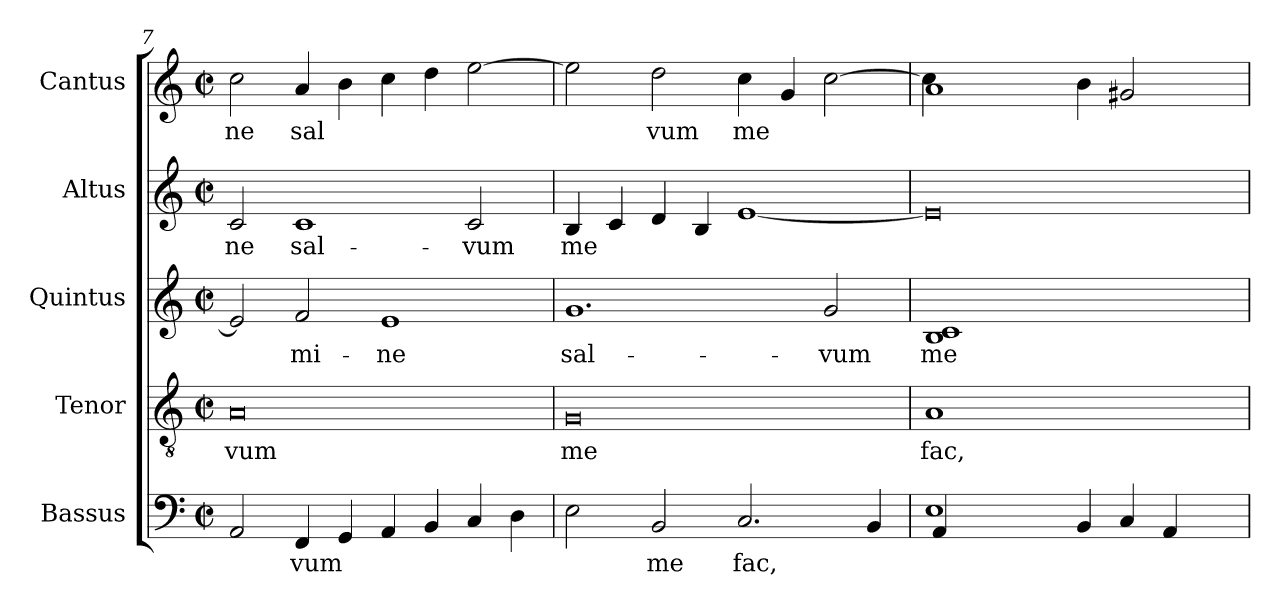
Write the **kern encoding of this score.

**kern	**text	**kern	**text	**kern	**text	**kern	**text	**kern	**text
*part5	*part5	*part4	*part4	*part3	*part3	*part2	*part2	*part1	*part1
*staff5	*staff5	*staff4	*staff4	*staff3	*staff3	*staff2	*staff2	*staff1	*staff1
*I"Bassus	*	*I"Tenor	*	*I"Quintus	*	*I"Altus	*	*I"Cantus	*
!!LO:LB:g=z
*clefF4	*	*clefGv2	*	*clefG2	*	*clefG2	*	*clefG2	*
*k[]	*	*k[]	*	*k[]	*	*k[]	*	*k[]	*
*C:	*	*C:	*	*C:	*	*C:	*	*C:	*
*M2/2	*	*M2/2	*	*M2/2	*	*M2/2	*	*M2/2	*
*met(c|)	*	*met(c|)	*	*met(c|)	*	*met(c|)	*	*met(c|)	*
=7	=7	=7	=7	=7	=7	=7	=7	=7	=7
!	!LO:LY:b:cj	!	!LO:LY:b:cj	!	!LO:LY:b:cj	!	!LO:LY:b:cj	!	!LO:LY:b:cj
2AA/	.	0A	-vum	2e/]	.	2c/	-ne	2cc\	ne
!	!LO:LY:b:cj	!	!	!	!LO:LY:b:cj	!	!LO:LY:b:cj	!	!LO:LY:b:cj
4FF/	vum	.	.	2f/	mi-	1c	sal-	4a/	sal
!	!LO:LY:b:cj	!	!	!	!	!	!	!	!LO:LY:b:cj
4GG/	.	.	.	.	.	.	.	4b\	.
!	!LO:LY:b:cj	!	!	!	!LO:LY:b:cj	!	!	!	!LO:LY:b:cj
4AA/	.	.	.	1e	-ne	.	.	4cc\	.
!	!LO:LY:b:cj	!	!	!	!	!	!	!	!LO:LY:b:cj
4BB/	.	.	.	.	.	.	.	4dd\	.
!	!LO:LY:b:cj	!	!	!	!	!	!LO:LY:b:cj	!	!LO:LY:b:cj
4C/	.	.	.	.	.	2c/	-vum	[>2ee\	.
!	!LO:LY:b:cj	!	!	!	!	!	!	!	!
4D\	.	.	.	.	.	.	.	.	.
=8	=8	=8	=8	=8	=8	=8	=8	=8	=8
!	!LO:LY:b:cj	!	!LO:LY:b:cj	!	!LO:LY:b:cj	!	!LO:LY:b:cj	!	!LO:LY:b:cj
2E\	.	0G	me	1.g	sal-	4B/	me	2ee\]	.
!	!	!	!	!	!	!	!LO:LY:b:cj	!	!
.	.	.	.	.	.	4c/	.	.	.
!	!LO:LY:b:cj	!	!	!	!	!	!LO:LY:b:cj	!	!LO:LY:b:cj
2BB/	me	.	.	.	.	4d/	.	2dd\	vum
!	!	!	!	!	!	!	!LO:LY:b:cj	!	!
.	.	.	.	.	.	4B/	.	.	.
!	!LO:LY:b:cj	!	!	!	!	!	!LO:LY:b:cj	!	!LO:LY:b:cj
2.C/	fac,	.	.	.	.	[<1e	.	4cc\	me
!	!	!	!	!	!	!	!	!	!LO:LY:b:cj
.	.	.	.	.	.	.	.	4g/	.
!	!	!	!	!	!LO:LY:b:cj	!	!	!	!LO:LY:b:cj
.	.	.	.	2g/	-vum	.	.	[>2cc\	.
!	!LO:LY:b:cj	!	!	!	!	!	!	!	!
4BB/	.	.	.	.	.	.	.	.	.
=9	=9	=9	=9	=9	=9	=9	=9	=9	=9
*^	*	*	*	*	*	*	*	*	*
!	!	!LO:LY:b:cj	!	!LO:LY:b:cj	!	!LO:LY:b:cj	!	!LO:LY:b:cj	!	!LO:LY:b:cj
*	*	*	*	*	*	*	*	*	*^	*
1E	4AA/	.	1A	fac,	1c 1B	me	0e]	.	1a	4cc\]	.
.	4ryy	.	.	.	.	.	.	.	.	4ryy	.
.	1.ryy	.	.	.	.	.	.	.	.	1.ryy	.
!	!	!LO:LY:b:cj	!	!	!	!	!	!	!	!	!LO:LY:b:cj
4BB/	.	.	1ryy	.	1ryy	.	.	.	4b\	.	.
!	!	!LO:LY:b:cj	!	!	!	!	!	!	!	!	!LO:LY:b:cj
4C/	.	.	.	.	.	.	.	.	2g#/	.	.
!	!	!LO:LY:b:cj	!	!	!	!	!	!	!	!	!
4AA/	.	.	.	.	.	.	.	.	.	.	.
4ryy	.	.	.	.	.	.	.	.	4ryy	.	.
*v	*v	*	*	*	*	*	*	*	*v	*v	*
=	=	=	=	=	=	=	=	=	=
*-	*-	*-	*-	*-	*-	*-	*-	*-	*-
